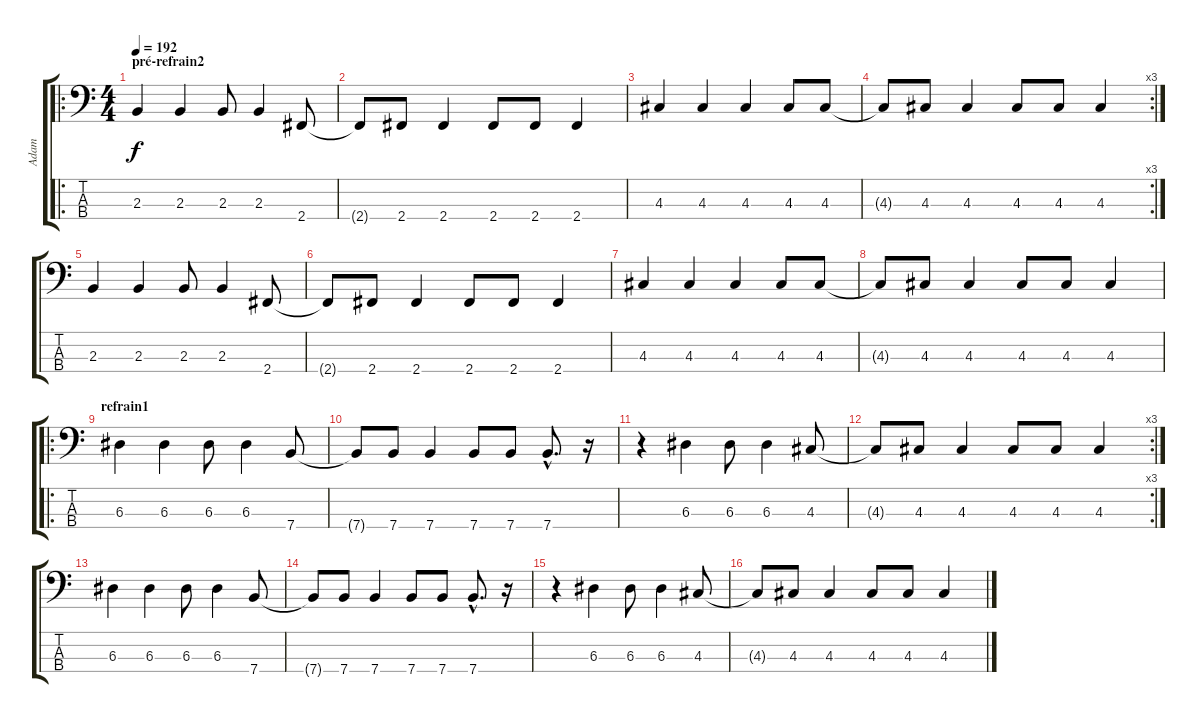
\track ("Adam" "Adam") {instrument electricbassfinger}
\staff {score tabs}
\tuning (G2 D2 A1 E1) {hide}
\ro
\ts (4 4)
\section ("" "pré-refrain2")
\tempo 192
\clef f4
\ks c
2.3.4{dy f} 2.3.4 2.3.8 2.3.4 2.4.8 |
2.4{t}.8 2.4.8 2.4.4 2.4.8 2.4.8 2.4.4 |
4.3.4 4.3.4 4.3.4 4.3.8 4.3.8 |
\rc 3
4.3{t}.8 4.3.8 4.3.4 4.3.8 4.3.8 4.3.4 |
2.3.4 2.3.4 2.3.8 2.3.4 2.4.8 |
2.4{t}.8 2.4.8 2.4.4 2.4.8 2.4.8 2.4.4 |
4.3.4 4.3.4 4.3.4 4.3.8 4.3.8 |
4.3{t}.8 4.3.8 4.3.4 4.3.8 4.3.8 4.3.4 |
\ro
\section ("" "refrain1")
6.3.4 6.3.4 6.3.8 6.3.4 7.4.8 |
7.4{t}.8 7.4.8 7.4.4 7.4.8 7.4.8 7.4{hac}.8{d} r.16 |
r.4 6.3.4 6.3.8 6.3.4 4.3.8 |
\rc 3
4.3{t}.8 4.3.8 4.3.4 4.3.8 4.3.8 4.3.4 |
6.3.4 6.3.4 6.3.8 6.3.4 7.4.8 |
7.4{t}.8 7.4.8 7.4.4 7.4.8 7.4.8 7.4{hac}.8{d} r.16 |
r.4 6.3.4 6.3.8 6.3.4 4.3.8 |
4.3{t}.8 4.3.8 4.3.4 4.3.8 4.3.8 4.3.4
